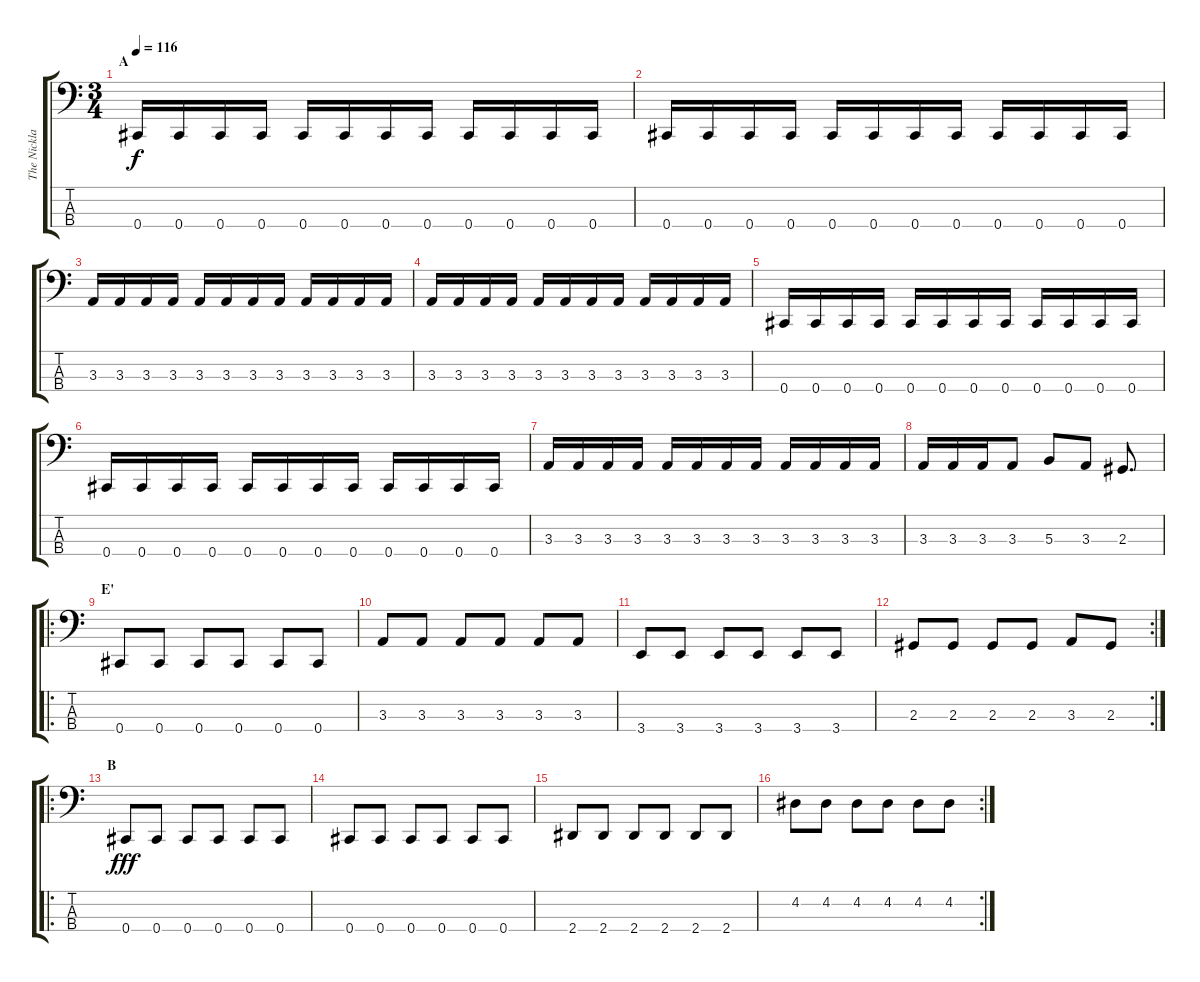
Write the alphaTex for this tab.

\track ("The Nicklasson" "The Nickla") {instrument electricbassfinger}
\staff {score tabs}
\tuning (E2 B1 Gb1 Db1) {hide}
\ts (3 4)
\section ("" "A")
\tempo 116
\clef f4
\ks c
0.4.16{dy f} 0.4.16 0.4.16 0.4.16 0.4.16 0.4.16 0.4.16 0.4.16 0.4.16 0.4.16 0.4.16 0.4.16 |
0.4.16 0.4.16 0.4.16 0.4.16 0.4.16 0.4.16 0.4.16 0.4.16 0.4.16 0.4.16 0.4.16 0.4.16 |
3.3.16 3.3.16 3.3.16 3.3.16 3.3.16 3.3.16 3.3.16 3.3.16 3.3.16 3.3.16 3.3.16 3.3.16 |
3.3.16 3.3.16 3.3.16 3.3.16 3.3.16 3.3.16 3.3.16 3.3.16 3.3.16 3.3.16 3.3.16 3.3.16 |
0.4.16 0.4.16 0.4.16 0.4.16 0.4.16 0.4.16 0.4.16 0.4.16 0.4.16 0.4.16 0.4.16 0.4.16 |
0.4.16 0.4.16 0.4.16 0.4.16 0.4.16 0.4.16 0.4.16 0.4.16 0.4.16 0.4.16 0.4.16 0.4.16 |
3.3.16 3.3.16 3.3.16 3.3.16 3.3.16 3.3.16 3.3.16 3.3.16 3.3.16 3.3.16 3.3.16 3.3.16 |
3.3.16 3.3.16 3.3.16 3.3.8 5.3.8 3.3.8 2.3.8{d} |
\ro
\section ("" "E'")
0.4.8 0.4.8 0.4.8 0.4.8 0.4.8 0.4.8 |
3.3.8 3.3.8 3.3.8 3.3.8 3.3.8 3.3.8 |
3.4.8 3.4.8 3.4.8 3.4.8 3.4.8 3.4.8 |
\rc 2
2.3.8 2.3.8 2.3.8 2.3.8 3.3.8 2.3.8 |
\ro
\section ("" "B")
0.4.8{dy fff} 0.4.8 0.4.8 0.4.8 0.4.8 0.4.8 |
0.4.8 0.4.8 0.4.8 0.4.8 0.4.8 0.4.8 |
2.4.8 2.4.8 2.4.8 2.4.8 2.4.8 2.4.8 |
\rc 2
4.2.8 4.2.8 4.2.8 4.2.8 4.2.8 4.2.8
